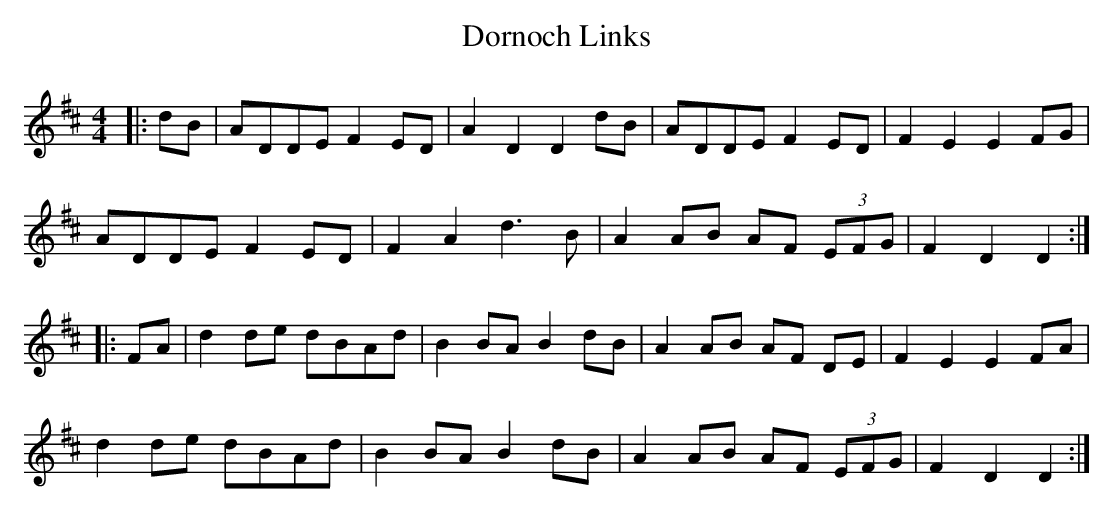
X:1
T: Dornoch Links
M: 4/4
L: 1/8
K: Dmaj
|:dB|ADDE F2ED|A2D2D2dB|ADDE F2ED|F2E2E2FG|
ADDE F2 ED|F2A2 d3B|A2AB AF (3EFG|F2D2D2:|
|:FA|d2 de dBAd|B2 BA B2 dB|A2 AB AF DE|F2E2E2FA|
d2 de dBAd|B2 BA B2 dB|A2 AB AF (3EFG|F2D2D2:|
